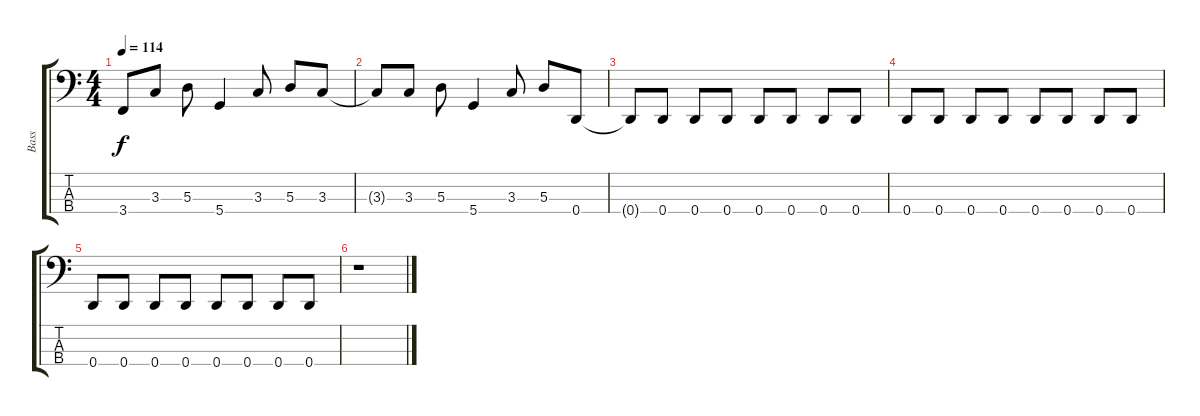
\track ("Bass" "Bass") {instrument electricbassfinger}
\staff {score tabs}
\tuning (G2 D2 A1 D1) {hide}
\ts (4 4)
\tempo 114
\clef f4
\ks c
3.4{t}.8{dy f} 3.3.8 5.3.8 5.4.4 3.3.8 5.3.8 3.3.8 |
3.3{t}.8 3.3.8 5.3.8 5.4.4 3.3.8 5.3.8 0.4.8 |
0.4{t}.8 0.4.8 0.4.8 0.4.8 0.4.8 0.4.8 0.4.8 0.4.8 |
0.4.8 0.4.8 0.4.8 0.4.8 0.4.8 0.4.8 0.4.8 0.4.8 |
0.4.8 0.4.8 0.4.8 0.4.8 0.4.8 0.4.8 0.4.8 0.4.8 |
r.1
